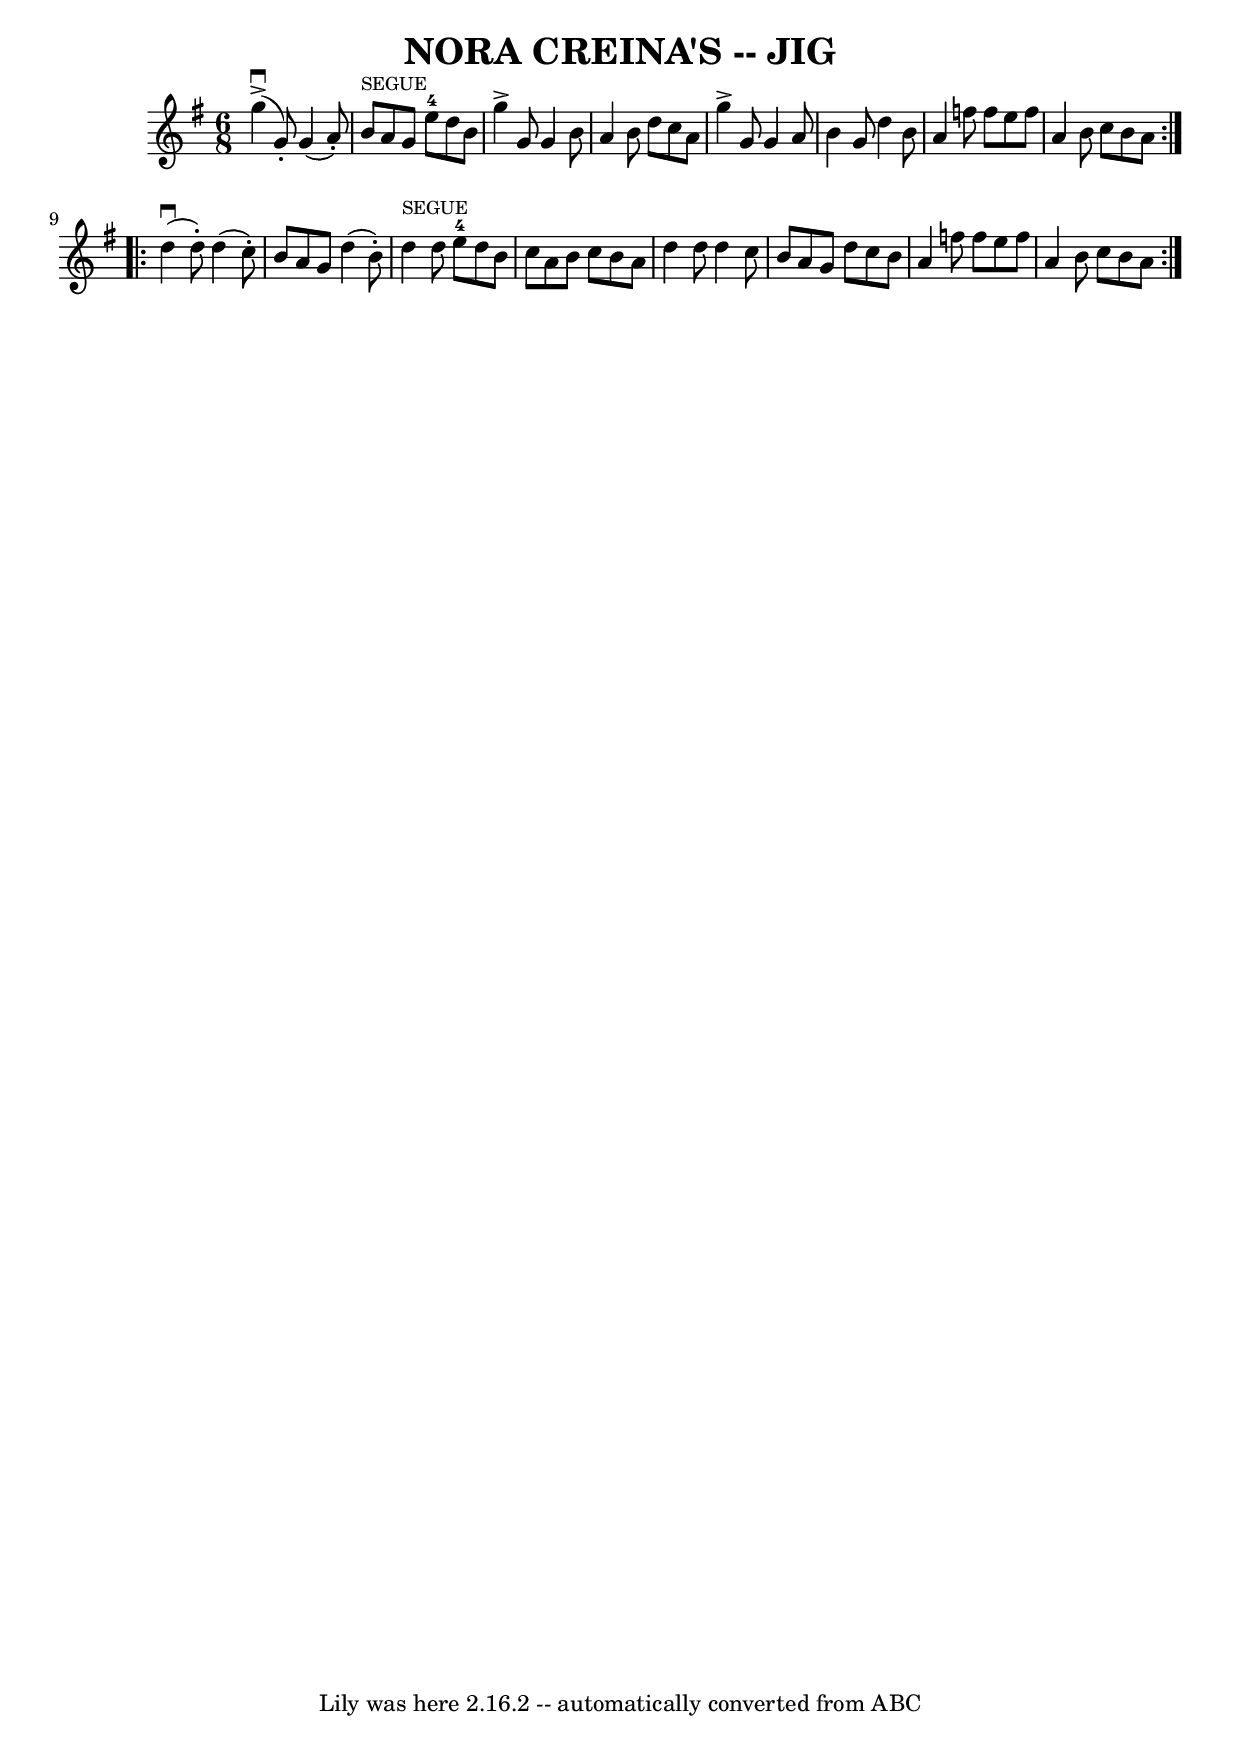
\version "2.16.2"
\include "Mammoth.ily"
\header {
  %% book = "Ryan's Mammoth Collection of Fiddle Tunes"
  crossRefNumber = "1"
  footnotes = ""
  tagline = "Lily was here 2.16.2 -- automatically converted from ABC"
  title = "NORA CREINA'S -- JIG"

}
voicedefault =  {



  \repeat volta 2 {

    \time 6/8 
    \key g \major
    g''4 (^\downbow^\accent g'8 -.) g'4 (a'8 -.)   |
    b'8^\segue a'8 g'8 e''8-4 d''8 b'8    
    |
    g''4^\accent g'8 g'4 b'8    |
    a'4 b'8 d''8   
    c''8 a'8        |
    g''4^\accent g'8 g'4 a'8    |
    
    b'4 g'8 d''4 b'8    |
    a'4 f''8 f''8 e''8 f''8    
    |
    a'4 b'8 c''8 b'8 a'8    
  }     
  \repeat volta 2 {
    d''4 
    (^\downbow d''8 -.) d''4 (c''8 -.)   |
    b'8 a'8 g'8    
    d''4 (b'8 -.)   |
    d''4^\segue d''8 e''8-4 d''8    
    b'8    |
    c''8 a'8 b'8 c''8 b'8 a'8        |
    
    d''4 d''8 d''4 c''8    |
    b'8 a'8 g'8 d''8 c''8    
    b'8    |
    a'4 f''8 f''8 e''8 f''8    |
    a'4 b'8  
    c''8 b'8 a'8    
  }   

}

\score{
  <<

    \context Staff="default"
    {
      \voicedefault 
      
    }

  >>
  \layout {
    
  }
  \midi {
  }

}
